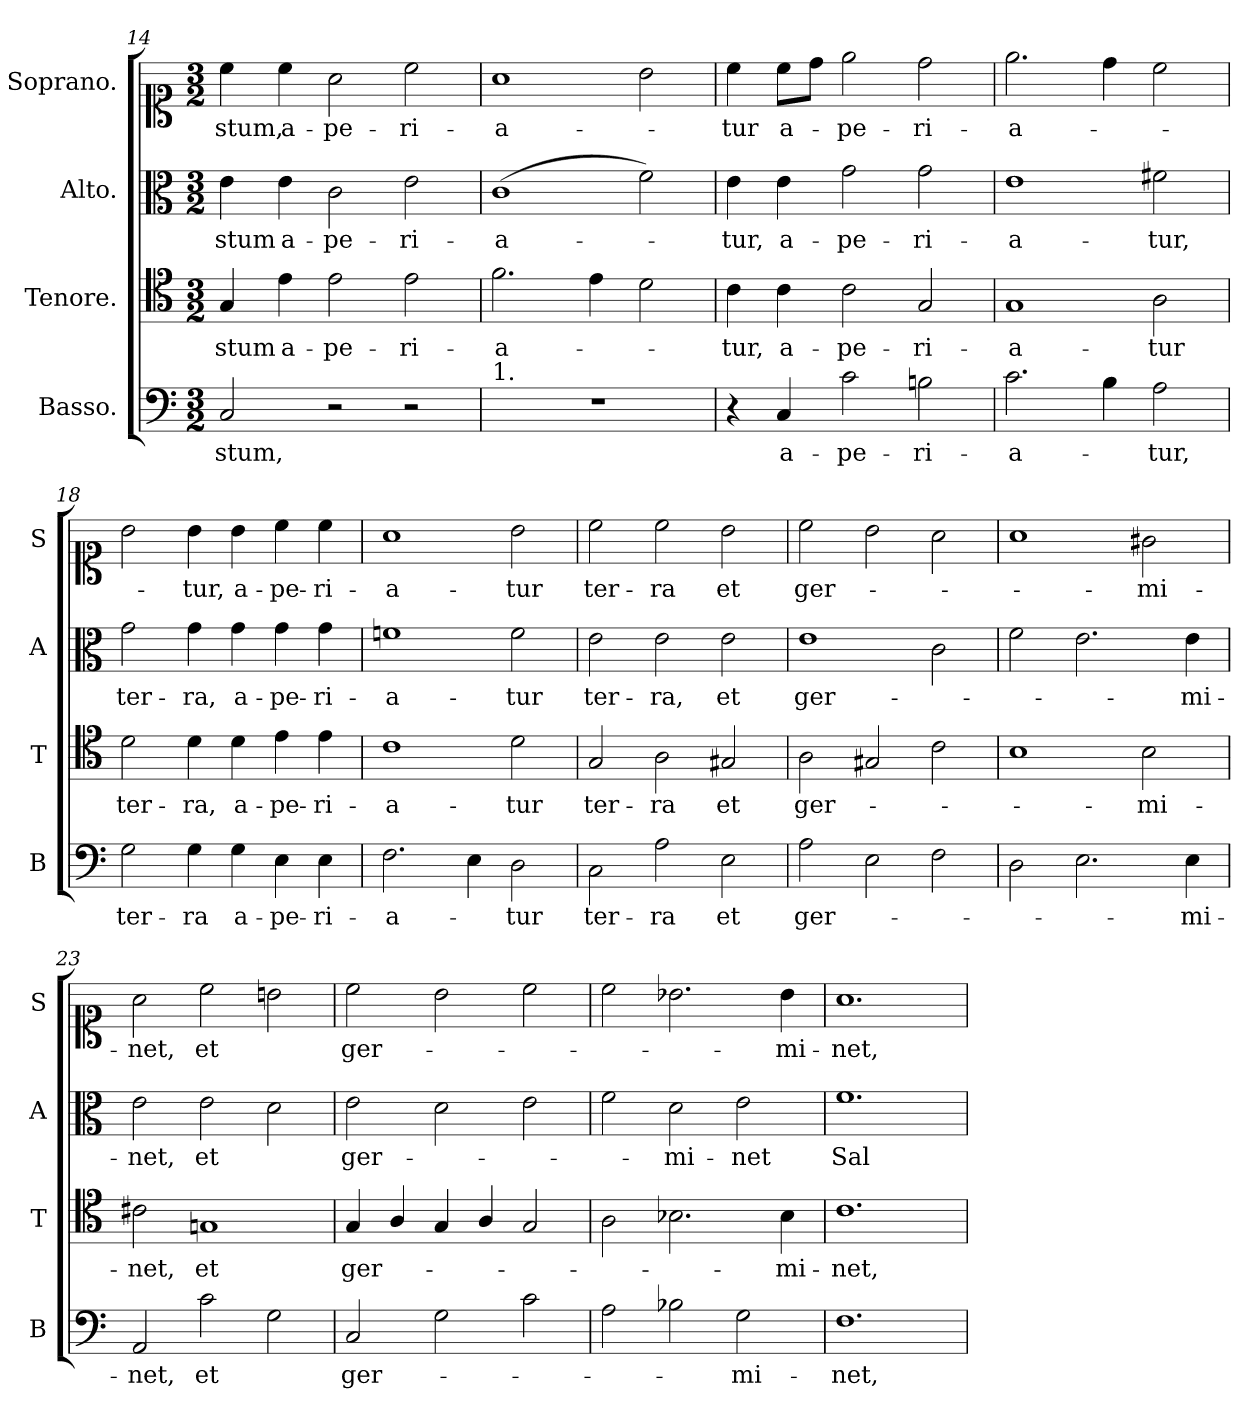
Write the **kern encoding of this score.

**kern	**text	**kern	**text	**kern	**text	**kern	**text
*part4	*part4	*part3	*part3	*part2	*part2	*part1	*part1
*staff4	*staff4	*staff3	*staff3	*staff2	*staff2	*staff1	*staff1
*I"Basso.	*	*I"Tenore.	*	*I"Alto.	*	*I"Soprano.	*
*I'B	*	*I'T	*	*I'A	*	*I'S	*
*clefF4	*	*clefC4	*	*clefC3	*	*clefC1	*
*k[]	*	*k[]	*	*k[]	*	*k[]	*
*C:	*	*C:	*	*C:	*	*C:	*
*M3/2	*	*M3/2	*	*M3/2	*	*M3/2	*
=14	=14	=14	=14	=14	=14	=14	=14
2C/	-stum,	4G/	-stum	4e\	-stum	4cc\	-stum,
.	.	4e\	a-	4e\	a-	4cc\	a-
2r	.	2e\	-pe-	2c\	-pe-	2a\	-pe-
2r	.	2e\	-ri-	2e\	-ri-	2cc\	-ri-
=15	=15	=15	=15	=15	=15	=15	=15
!LO:TX:a:t=1.	!	!	!	!	!	!	!
1.r	.	2.f\	-a-	(1c	-a-	1a	-a-
.	.	4e\	.	.	.	.	.
.	.	2d\	.	2f\)	.	2b\	.
=16	=16	=16	=16	=16	=16	=16	=16
4r	.	4c\	-tur,	4e\	-tur,	4cc\	-tur
4C/	a-	4c\	a-	4e\	a-	8cc\L	a-
.	.	.	.	.	.	8dd\J	.
2c\	-pe-	2c\	-pe-	2g\	-pe-	2ee\	-pe-
2Bn\	-ri-	2G/	-ri-	2g\	-ri-	2dd\	-ri-
=17	=17	=17	=17	=17	=17	=17	=17
2.c\	-a-	1G	-a-	1e	-a-	2.ee\	-a-
4B\	.	.	.	.	.	4dd\	.
2A\	-tur,	2A\	-tur	2f#X\	-tur,	2cc\	.
=18	=18	=18	=18	=18	=18	=18	=18
2G\	ter-	2d\	ter-	2g\	ter-	2b\	.
4G\	-ra	4d\	-ra,	4g\	-ra,	4b\	-tur,
4G\	a-	4d\	a-	4g\	a-	4b\	a-
4E\	-pe-	4e\	-pe-	4g\	-pe-	4cc\	-pe-
4E\	-ri-	4e\	-ri-	4g\	-ri-	4cc\	-ri-
=19	=19	=19	=19	=19	=19	=19	=19
2.F\	-a-	1c	-a-	1fn	-a-	1a	-a-
4E\	.	.	.	.	.	.	.
2D\	-tur	2d\	-tur	2f\	-tur	2b\	-tur
=20	=20	=20	=20	=20	=20	=20	=20
2C\	ter-	2G/	ter-	2e\	ter-	2cc\	ter-
2A\	-ra	2A\	-ra	2e\	-ra,	2cc\	-ra
2E\	et	2G#X/	et	2e\	et	2b\	et
=21	=21	=21	=21	=21	=21	=21	=21
2A\	ger-	2A\	ger-	1e	ger-	2cc\	ger-
2E\	.	2G#X/	.	.	.	2b\	.
2F\	.	2c\	.	2c\	.	2a\	.
=22	=22	=22	=22	=22	=22	=22	=22
2D\	.	1B	.	2f\	.	1a	.
2.E\	.	.	.	2.e\	.	.	.
.	.	2B\	-mi-	.	.	2g#X\	-mi-
4E\	-mi-	.	.	4e\	-mi-	.	.
=23	=23	=23	=23	=23	=23	=23	=23
2AA/	-net,	2c#X\	-net,	2e\	-net,	2a\	-net,
2c\	et	1Gn	et	2e\	et	2cc\	et
2G\	.	.	.	2d\	.	2bn\	.
=24	=24	=24	=24	=24	=24	=24	=24
2C/	ger-	4G/	ger-	2e\	ger-	2cc\	ger-
.	.	4A/	.	.	.	.	.
2G\	.	4G/	.	2d\	.	2b\	.
.	.	4A/	.	.	.	.	.
2c\	.	2G/	.	2e\	.	2cc\	.
=25	=25	=25	=25	=25	=25	=25	=25
2A\	.	2A\	.	2f\	.	2cc\	.
2B-X\	.	2.B-X\	.	2d\	-mi-	2.b-X\	.
2G\	-mi-	.	.	2e\	-net	.	.
.	.	4B-\	-mi-	.	.	4b-\	-mi-
=26	=26	=26	=26	=26	=26	=26	=26
1.F	-net,	1.c	-net,	1.f	Sal-	1.a	-net,
=	=	=	=	=	=	=	=
*-	*-	*-	*-	*-	*-	*-	*-
